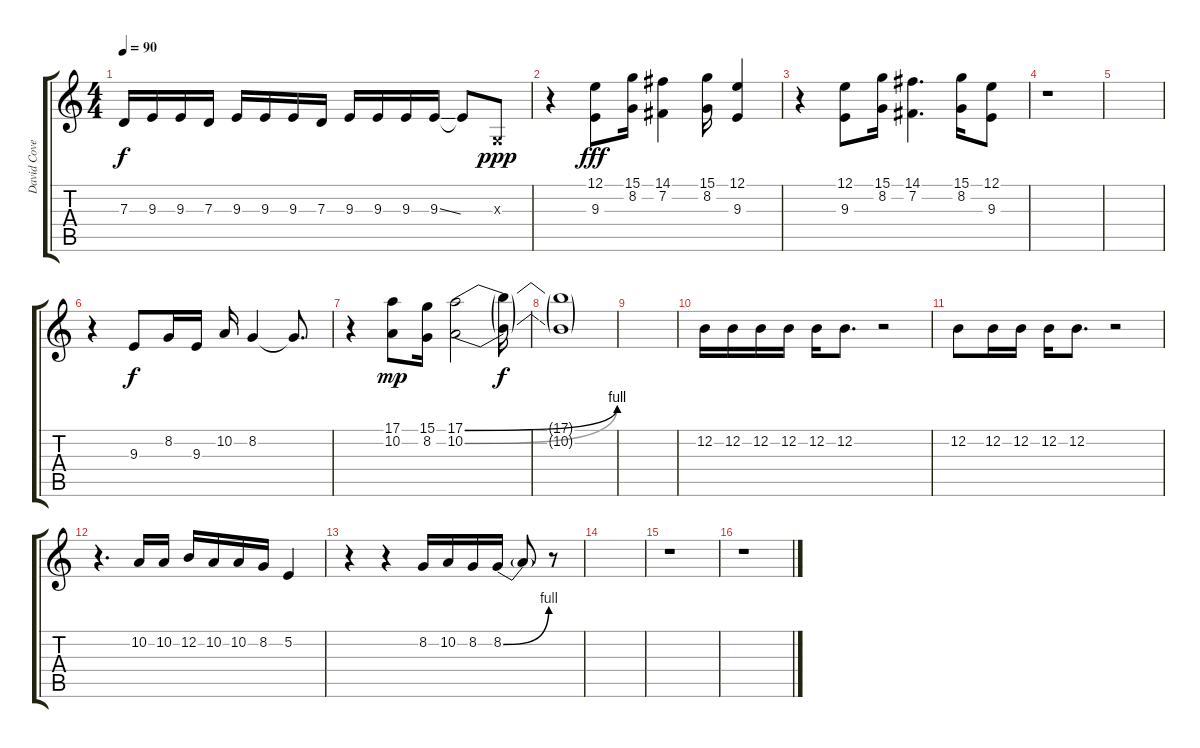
\track ("David Coverdale (Voice)" "David Cove") {instrument lead6voice}
\staff {score tabs}
\tuning (E4 B3 G3 D3 A2 E2) {hide}
\ts (4 4)
\tempo 90
\clef g2
\ks c
7.3.16{dy f} 9.3.16 9.3.16 7.3.16 9.3.16 9.3.16 9.3.16 7.3.16 9.3.16 9.3.16 9.3.16 9.3{ss}.16 9.3{t}.8 0.3{x}.8{dy ppp} |
r.4 (12.1 9.3).8{dy fff} (15.1 8.2).16 (14.1 7.2).4 (15.1 8.2).16 (12.1 9.3).4 |
r.4 (12.1 9.3).8 (15.1 8.2).16 (14.1 7.2).4{d} (15.1 8.2).16 (12.1 9.3).8 |
r.1 |
|
r.4 9.3.8{dy f} 8.2.16 9.3.16 10.2.16 8.2.4 8.2{t}.8{d} |
r.4 (17.1 10.2).8{dy mp} (15.1 8.2).16 (17.1{be (bend 0 0 60 4)} 10.2{be (bend 0 0 60 4)}).2 (17.1{t} 10.2{t}).16{dy f} |
(17.1{t} 10.2{t}).1 |
|
12.2.16 12.2.16 12.2.16 12.2.16 12.2.16 12.2.8{d} r.2 |
12.2.8 12.2.16 12.2.16 12.2.16 12.2.8{d} r.2 |
r.4{d} 10.2.16 10.2.16 12.2.16 10.2.16 10.2.16 8.2.16 5.2.4 |
r.4 r.4 8.2.16 10.2.16 8.2.16 8.2{be (bend 0 0 60 4)}.16 8.2{t}.8 r.8 |
|
r.1 |
r.1
